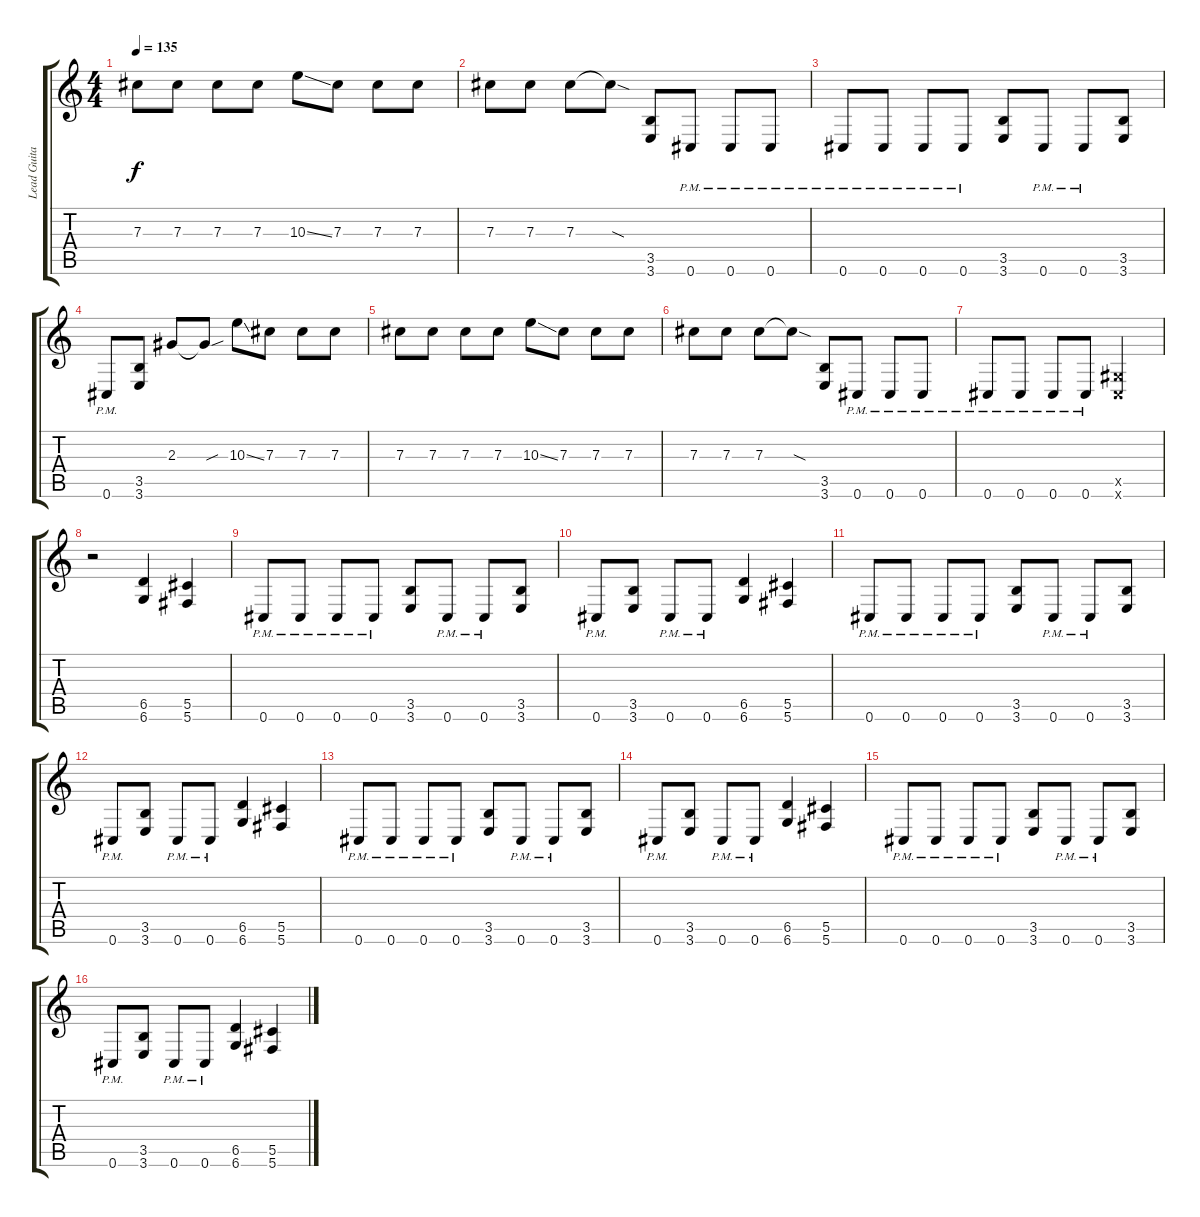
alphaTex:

\track ("Lead Guitar" "Lead Guita") {instrument distortionguitar}
\staff {score tabs}
\tuning (Eb4 Bb3 Gb3 Db3 Ab2 Db2) {hide}
\ts (4 4)
\tempo 135
\clef g2
\ks c
7.3.8{dy f} 7.3.8 7.3.8 7.3.8 10.3{ss}.8 7.3.8 7.3.8 7.3.8 |
7.3.8 7.3.8 7.3.8 7.3{sod t}.8 (3.5 3.6).8 0.6{pm}.8 0.6{pm}.8 0.6{pm}.8 |
0.6{pm}.8 0.6{pm}.8 0.6{pm}.8 0.6{pm}.8 (3.5 3.6).8 0.6{pm}.8 0.6{pm}.8 (3.5 3.6).8 |
0.6{pm}.8 (3.5 3.6).8 2.3.8 2.3{sou t}.8 10.3{ss}.8 7.3.8 7.3.8 7.3.8 |
7.3.8 7.3.8 7.3.8 7.3.8 10.3{ss}.8 7.3.8 7.3.8 7.3.8 |
7.3.8 7.3.8 7.3.8 7.3{sod t}.8 (3.5 3.6).8 0.6{pm}.8 0.6{pm}.8 0.6{pm}.8 |
0.6{pm}.8 0.6{pm}.8 0.6{pm}.8 0.6{pm}.8 (0.5{x} 0.6{x}).2 |
r.2 (6.5 6.6).4 (5.5 5.6).4 |
0.6{pm}.8 0.6{pm}.8 0.6{pm}.8 0.6{pm}.8 (3.5 3.6).8 0.6{pm}.8 0.6{pm}.8 (3.5 3.6).8 |
0.6{pm}.8 (3.5 3.6).8 0.6{pm}.8 0.6{pm}.8 (6.5 6.6).4 (5.5 5.6).4 |
0.6{pm}.8 0.6{pm}.8 0.6{pm}.8 0.6{pm}.8 (3.5 3.6).8 0.6{pm}.8 0.6{pm}.8 (3.5 3.6).8 |
0.6{pm}.8 (3.5 3.6).8 0.6{pm}.8 0.6{pm}.8 (6.5 6.6).4 (5.5 5.6).4 |
0.6{pm}.8 0.6{pm}.8 0.6{pm}.8 0.6{pm}.8 (3.5 3.6).8 0.6{pm}.8 0.6{pm}.8 (3.5 3.6).8 |
0.6{pm}.8 (3.5 3.6).8 0.6{pm}.8 0.6{pm}.8 (6.5 6.6).4 (5.5 5.6).4 |
0.6{pm}.8 0.6{pm}.8 0.6{pm}.8 0.6{pm}.8 (3.5 3.6).8 0.6{pm}.8 0.6{pm}.8 (3.5 3.6).8 |
0.6{pm}.8 (3.5 3.6).8 0.6{pm}.8 0.6{pm}.8 (6.5 6.6).4 (5.5 5.6).4
